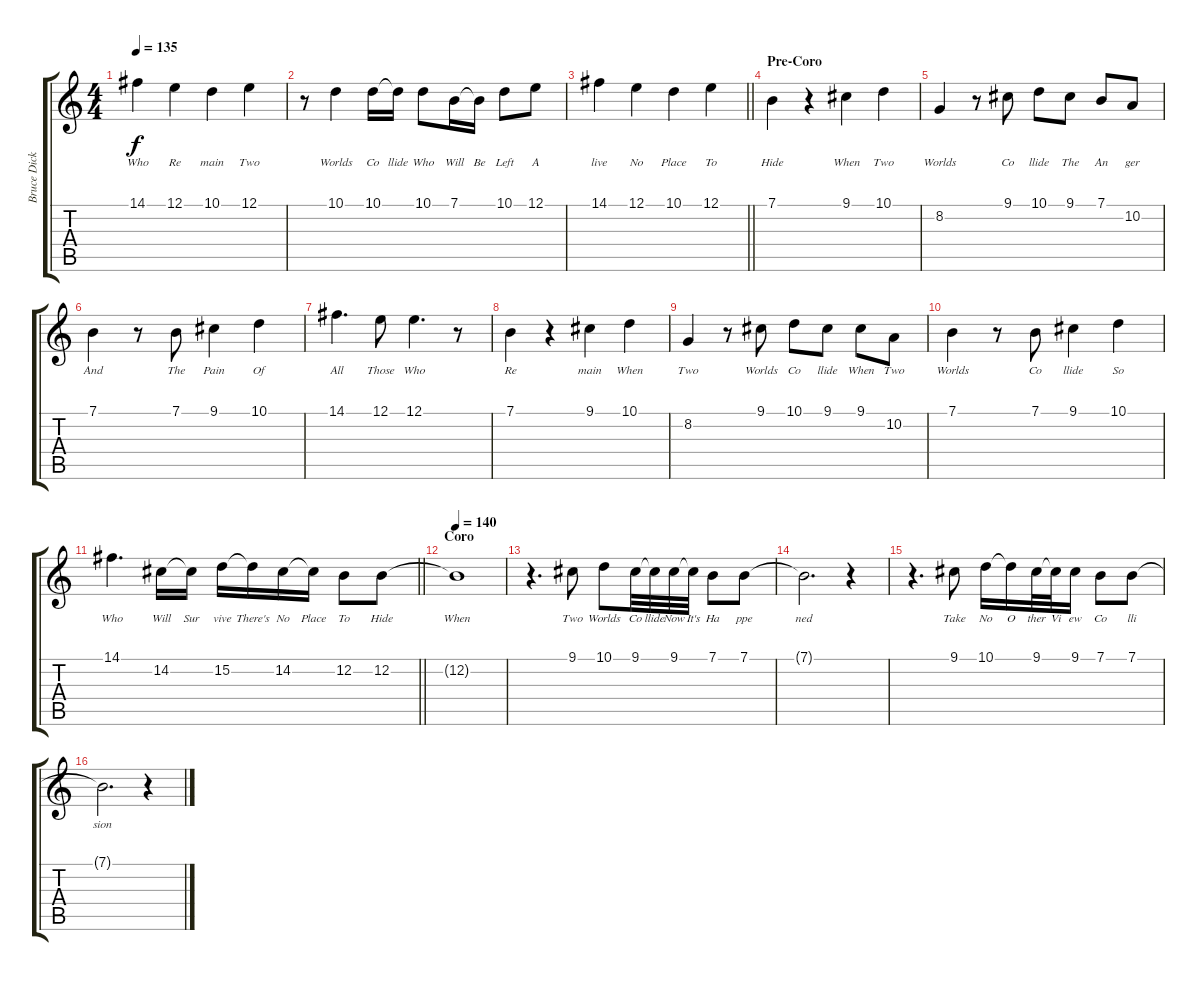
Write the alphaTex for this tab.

\track ("Bruce Dickinson" "Bruce Dick") {instrument lead2sawtooth}
\staff {score tabs}
\tuning (E4 B3 G3 D3 A2 E2) {hide}
\ts (4 4)
\tempo 135
\clef g2
\ks c
14.1.4{lyrics (0 "Who") lyrics (1 "") lyrics (2 "") lyrics (3 "") lyrics (4 "") dy f} 12.1.4{lyrics (0 "Re") lyrics (1 "") lyrics (2 "") lyrics (3 "") lyrics (4 "")} 10.1.4{lyrics (0 "main") lyrics (1 "") lyrics (2 "") lyrics (3 "") lyrics (4 "")} 12.1.4{lyrics (0 "Two") lyrics (1 "") lyrics (2 "") lyrics (3 "") lyrics (4 "")} |
r.8 10.1.4{lyrics (0 "Worlds") lyrics (1 "") lyrics (2 "") lyrics (3 "") lyrics (4 "")} 10.1.16{lyrics (0 "Co") lyrics (1 "") lyrics (2 "") lyrics (3 "") lyrics (4 "")} 10.1{t}.16{lyrics (0 "llide") lyrics (1 "") lyrics (2 "") lyrics (3 "") lyrics (4 "")} 10.1.8{lyrics (0 "Who") lyrics (1 "") lyrics (2 "") lyrics (3 "") lyrics (4 "")} 7.1.16{lyrics (0 "Will") lyrics (1 "") lyrics (2 "") lyrics (3 "") lyrics (4 "")} 7.1{t}.16{lyrics (0 "Be") lyrics (1 "") lyrics (2 "") lyrics (3 "") lyrics (4 "")} 10.1.8{lyrics (0 "Left") lyrics (1 "") lyrics (2 "") lyrics (3 "") lyrics (4 "")} 12.1.8{lyrics (0 "A") lyrics (1 "") lyrics (2 "") lyrics (3 "") lyrics (4 "")} |
\barLineRight lightlight
14.1.4{lyrics (0 "live") lyrics (1 "") lyrics (2 "") lyrics (3 "") lyrics (4 "")} 12.1.4{lyrics (0 "No") lyrics (1 "") lyrics (2 "") lyrics (3 "") lyrics (4 "")} 10.1.4{lyrics (0 "Place") lyrics (1 "") lyrics (2 "") lyrics (3 "") lyrics (4 "")} 12.1.4{lyrics (0 "To") lyrics (1 "") lyrics (2 "") lyrics (3 "") lyrics (4 "")} |
\section ("" "Pre-Coro")
7.1.4{lyrics (0 "Hide") lyrics (1 "") lyrics (2 "") lyrics (3 "") lyrics (4 "")} r.4 9.1.4{lyrics (0 "When") lyrics (1 "") lyrics (2 "") lyrics (3 "") lyrics (4 "")} 10.1.4{lyrics (0 "Two") lyrics (1 "") lyrics (2 "") lyrics (3 "") lyrics (4 "")} |
8.2.4{lyrics (0 "Worlds") lyrics (1 "") lyrics (2 "") lyrics (3 "") lyrics (4 "")} r.8 9.1.8{lyrics (0 "Co") lyrics (1 "") lyrics (2 "") lyrics (3 "") lyrics (4 "")} 10.1.8{lyrics (0 "llide") lyrics (1 "") lyrics (2 "") lyrics (3 "") lyrics (4 "")} 9.1.8{lyrics (0 "The") lyrics (1 "") lyrics (2 "") lyrics (3 "") lyrics (4 "")} 7.1.8{lyrics (0 "An") lyrics (1 "") lyrics (2 "") lyrics (3 "") lyrics (4 "")} 10.2.8{lyrics (0 "ger") lyrics (1 "") lyrics (2 "") lyrics (3 "") lyrics (4 "")} |
7.1.4{lyrics (0 "And") lyrics (1 "") lyrics (2 "") lyrics (3 "") lyrics (4 "")} r.8 7.1.8{lyrics (0 "The") lyrics (1 "") lyrics (2 "") lyrics (3 "") lyrics (4 "")} 9.1.4{lyrics (0 "Pain") lyrics (1 "") lyrics (2 "") lyrics (3 "") lyrics (4 "")} 10.1.4{lyrics (0 "Of") lyrics (1 "") lyrics (2 "") lyrics (3 "") lyrics (4 "")} |
14.1.4{d lyrics (0 "All") lyrics (1 "") lyrics (2 "") lyrics (3 "") lyrics (4 "")} 12.1.8{lyrics (0 "Those") lyrics (1 "") lyrics (2 "") lyrics (3 "") lyrics (4 "")} 12.1.4{d lyrics (0 "Who") lyrics (1 "") lyrics (2 "") lyrics (3 "") lyrics (4 "")} r.8 |
7.1.4{lyrics (0 "Re") lyrics (1 "") lyrics (2 "") lyrics (3 "") lyrics (4 "")} r.4 9.1.4{lyrics (0 "main") lyrics (1 "") lyrics (2 "") lyrics (3 "") lyrics (4 "")} 10.1.4{lyrics (0 "When") lyrics (1 "") lyrics (2 "") lyrics (3 "") lyrics (4 "")} |
8.2.4{lyrics (0 "Two") lyrics (1 "") lyrics (2 "") lyrics (3 "") lyrics (4 "")} r.8 9.1.8{lyrics (0 "Worlds") lyrics (1 "") lyrics (2 "") lyrics (3 "") lyrics (4 "")} 10.1.8{lyrics (0 "Co") lyrics (1 "") lyrics (2 "") lyrics (3 "") lyrics (4 "")} 9.1.8{lyrics (0 "llide") lyrics (1 "") lyrics (2 "") lyrics (3 "") lyrics (4 "")} 9.1.8{lyrics (0 "When") lyrics (1 "") lyrics (2 "") lyrics (3 "") lyrics (4 "")} 10.2.8{lyrics (0 "Two") lyrics (1 "") lyrics (2 "") lyrics (3 "") lyrics (4 "")} |
7.1.4{lyrics (0 "Worlds") lyrics (1 "") lyrics (2 "") lyrics (3 "") lyrics (4 "")} r.8 7.1.8{lyrics (0 "Co") lyrics (1 "") lyrics (2 "") lyrics (3 "") lyrics (4 "")} 9.1.4{lyrics (0 "llide") lyrics (1 "") lyrics (2 "") lyrics (3 "") lyrics (4 "")} 10.1.4{lyrics (0 "So") lyrics (1 "") lyrics (2 "") lyrics (3 "") lyrics (4 "")} |
\barLineRight lightlight
14.1.4{d lyrics (0 "Who") lyrics (1 "") lyrics (2 "") lyrics (3 "") lyrics (4 "")} 14.2.16{lyrics (0 "Will") lyrics (1 "") lyrics (2 "") lyrics (3 "") lyrics (4 "")} 14.2{t}.16{lyrics (0 "Sur") lyrics (1 "") lyrics (2 "") lyrics (3 "") lyrics (4 "")} 15.2.16{lyrics (0 "vive") lyrics (1 "") lyrics (2 "") lyrics (3 "") lyrics (4 "")} 15.2{t}.16{lyrics (0 "There's") lyrics (1 "") lyrics (2 "") lyrics (3 "") lyrics (4 "")} 14.2.16{lyrics (0 "No") lyrics (1 "") lyrics (2 "") lyrics (3 "") lyrics (4 "")} 14.2{t}.16{lyrics (0 "Place") lyrics (1 "") lyrics (2 "") lyrics (3 "") lyrics (4 "")} 12.2.8{lyrics (0 "To") lyrics (1 "") lyrics (2 "") lyrics (3 "") lyrics (4 "")} 12.2.8{lyrics (0 "Hide") lyrics (1 "") lyrics (2 "") lyrics (3 "") lyrics (4 "")} |
\section ("" "Coro")
\tempo 140
12.2{t}.1{lyrics (0 "When") lyrics (1 "") lyrics (2 "") lyrics (3 "") lyrics (4 "")} |
r.4{d} 9.1.8{lyrics (0 "Two") lyrics (1 "") lyrics (2 "") lyrics (3 "") lyrics (4 "")} 10.1.8{lyrics (0 "Worlds") lyrics (1 "") lyrics (2 "") lyrics (3 "") lyrics (4 "")} 9.1.32{lyrics (0 "Co") lyrics (1 "") lyrics (2 "") lyrics (3 "") lyrics (4 "")} 9.1{t}.32{lyrics (0 "llide") lyrics (1 "") lyrics (2 "") lyrics (3 "") lyrics (4 "")} 9.1.32{lyrics (0 "Now") lyrics (1 "") lyrics (2 "") lyrics (3 "") lyrics (4 "")} 9.1{t}.32{lyrics (0 "It's") lyrics (1 "") lyrics (2 "") lyrics (3 "") lyrics (4 "")} 7.1.8{lyrics (0 "Ha") lyrics (1 "") lyrics (2 "") lyrics (3 "") lyrics (4 "")} 7.1.8{lyrics (0 "ppe") lyrics (1 "") lyrics (2 "") lyrics (3 "") lyrics (4 "")} |
7.1{t}.2{d lyrics (0 "ned") lyrics (1 "") lyrics (2 "") lyrics (3 "") lyrics (4 "")} r.4 |
r.4{d} 9.1.8{lyrics (0 "Take") lyrics (1 "") lyrics (2 "") lyrics (3 "") lyrics (4 "")} 10.1.16{lyrics (0 "No") lyrics (1 "") lyrics (2 "") lyrics (3 "") lyrics (4 "")} 10.1{t}.16{lyrics (0 "O") lyrics (1 "") lyrics (2 "") lyrics (3 "") lyrics (4 "")} 9.1.32{lyrics (0 "ther") lyrics (1 "") lyrics (2 "") lyrics (3 "") lyrics (4 "")} 9.1{t}.32{lyrics (0 "Vi") lyrics (1 "") lyrics (2 "") lyrics (3 "") lyrics (4 "")} 9.1.16{lyrics (0 "ew") lyrics (1 "") lyrics (2 "") lyrics (3 "") lyrics (4 "")} 7.1.8{lyrics (0 "Co") lyrics (1 "") lyrics (2 "") lyrics (3 "") lyrics (4 "")} 7.1.8{lyrics (0 "lli") lyrics (1 "") lyrics (2 "") lyrics (3 "") lyrics (4 "")} |
7.1{t}.2{d lyrics (0 "sion") lyrics (1 "") lyrics (2 "") lyrics (3 "") lyrics (4 "")} r.4
